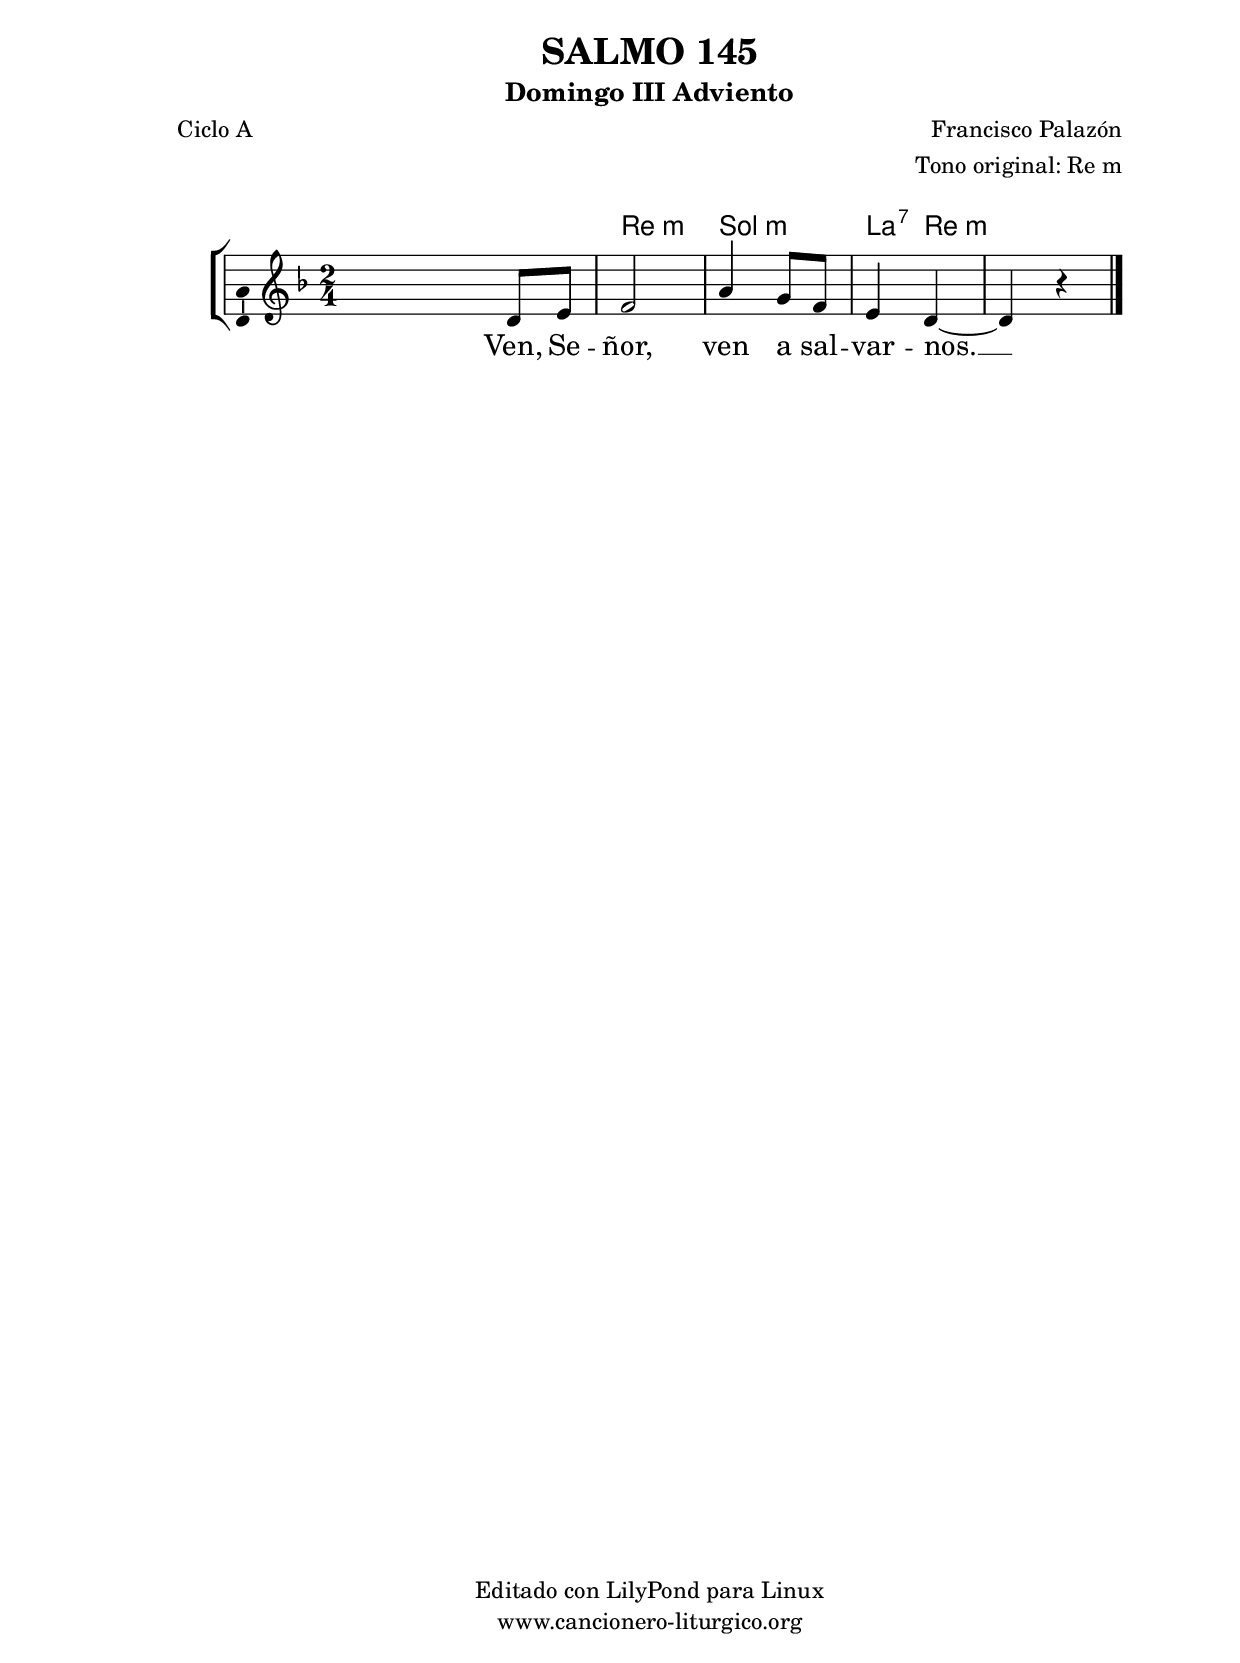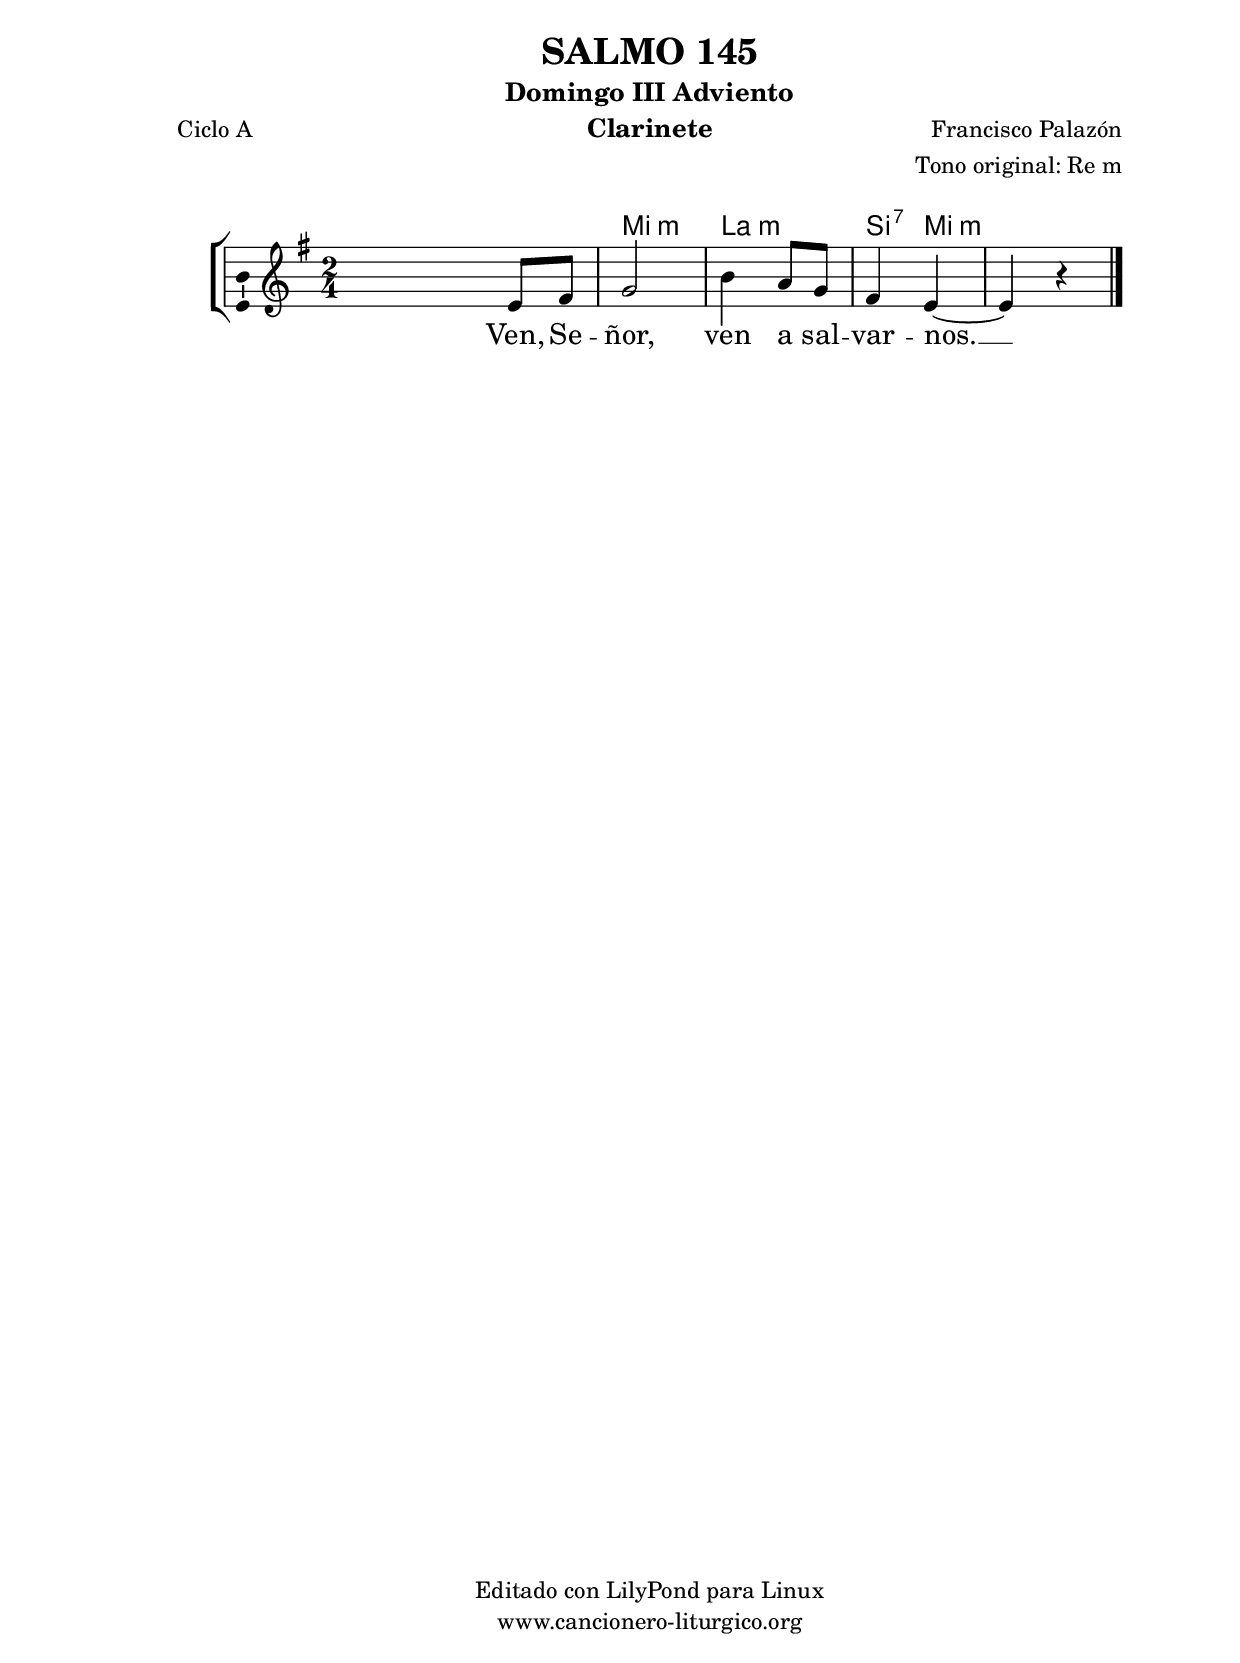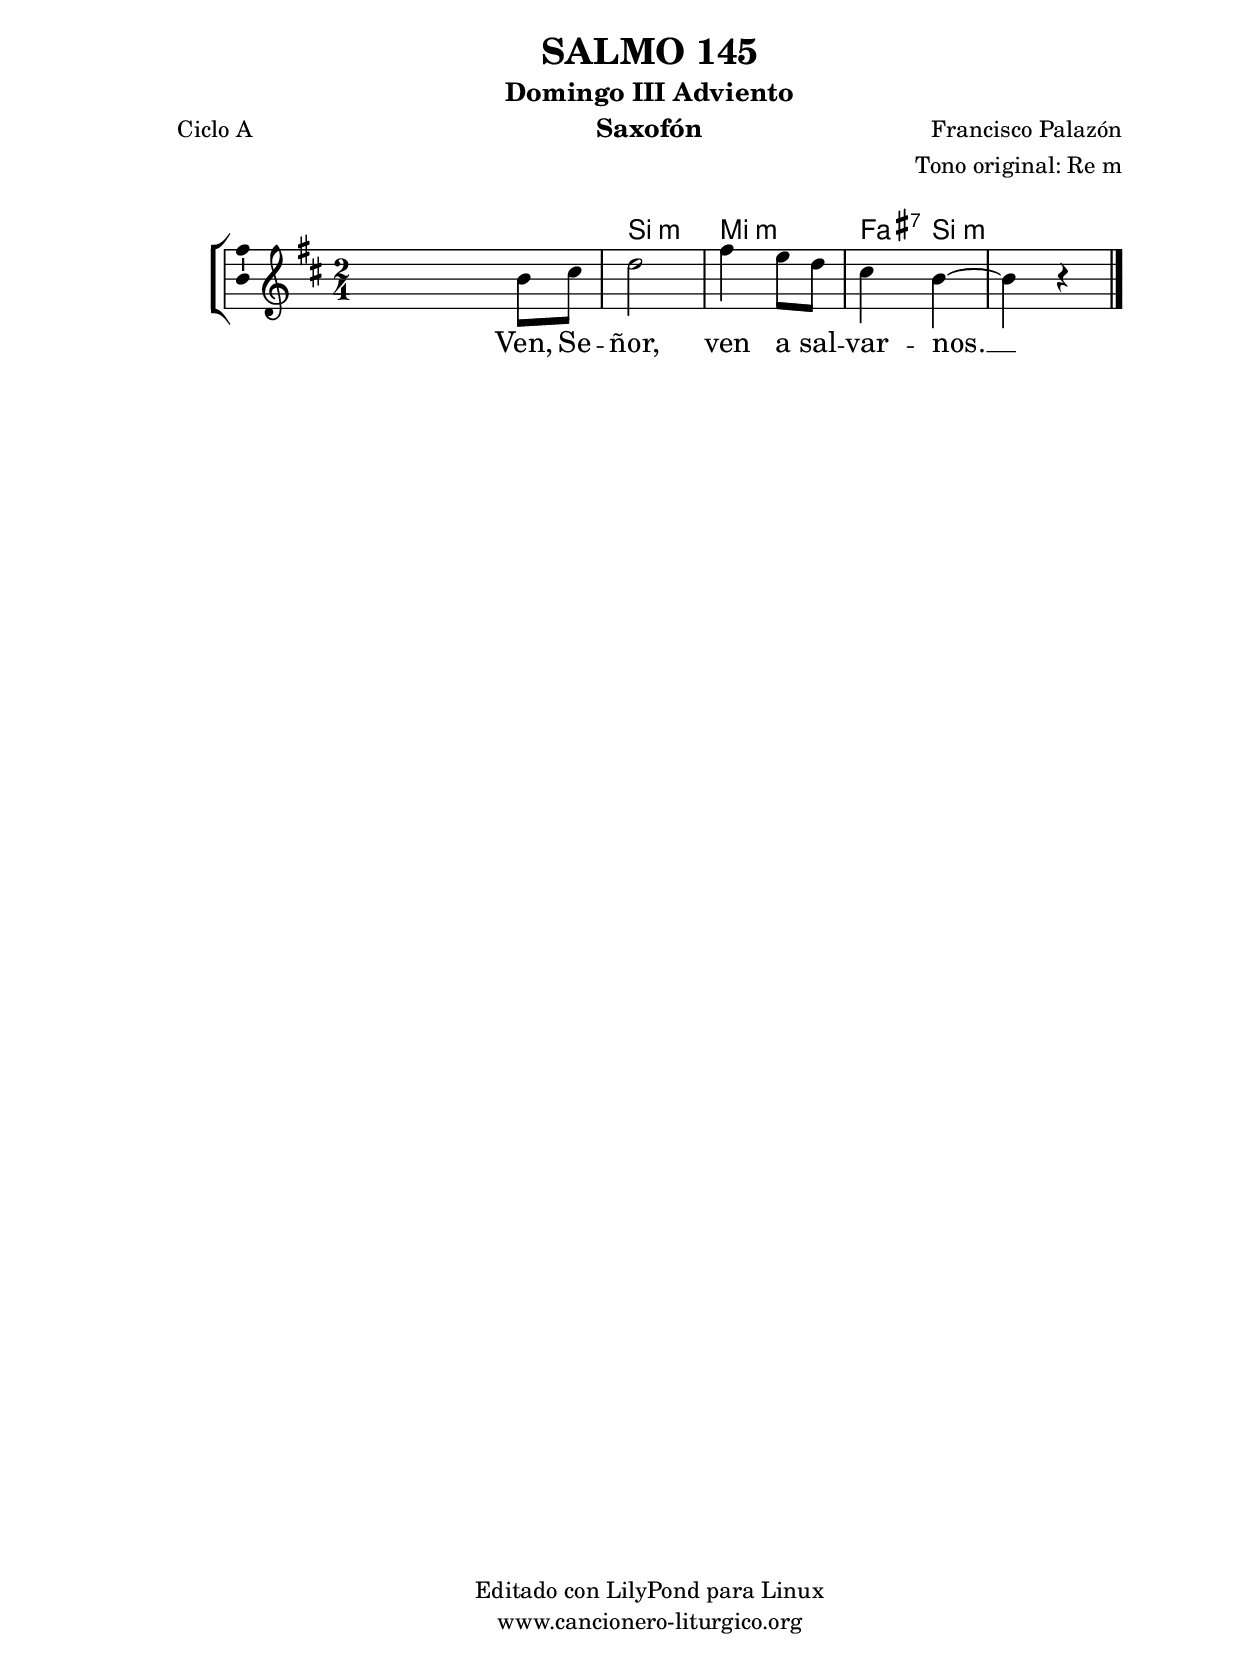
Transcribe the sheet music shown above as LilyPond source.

%
%para convertir .midi en .wav:
%timidity filename.midi -Ow -o finename.wav
%
%
%Para convertir de .wav a .mp3:
%lame -h -m j filename.wav
%
%
%para escuchar el midi:
%timidity nombrefichero.midi
%


%versión de lilypond para la que se ha escrito esta partitura:
\version "2.16.0"

	%Tamaño papel
	#(set-default-paper-size "a4")
	%Tamaño partitura
	#(set-global-staff-size 20)
	%No responde al pulsar sobre una nota
	#(ly:set-option 'point-and-click #f)

%parámetros del encabezamiento:
\header {
	title = "SALMO 145"
	subtitle = "Domingo III Adviento"
	composer = "Francisco Palazón"
	poet = "Ciclo A"
	meter = ""
	arranger = "Tono original: Re m"
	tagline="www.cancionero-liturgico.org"
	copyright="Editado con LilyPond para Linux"
	tiempo = "Adviento"
	usos = "Salmo"
	letra = "Ven, Señor, ven a salvarnos."
	}

%parámetros asociados al papel:
\paper  {
	oddHeaderMarkup = \markup {\fill-line { \on-the-fly #not-first-page \fromproperty #'header:title \on-the-fly #not-first-page \fromproperty #'header:composer }}
	evenHeaderMarkup = \markup {\fill-line { \fromproperty #'header:composer \fromproperty #'header:title }}
	#(set-paper-size "a4")
	print-page-number = ##f
	first-page-number = 1
	print-first-page-number = ##f
%	head-separation = 3.0 \cm
	top-margin = 2.0 \cm
	bottom-margin = 0.5\cm
%%%	bottom-margin = -1.0\cm
	left-margin = 3.0 \cm
	line-width = 16.0 \cm 
	indent = 8\mm
	interscoreline = 2.\mm
	between-system-space = 15\mm
%	para que las partituras no llenen la hoja:
	ragged-bottom = ##t
%	idem para la última hoja:
	ragged-last-bottom = ##f
%	para que las partituras llenen el ancho del papel:
	ragged-last = ##f
	after-title-space = 2.5 \cm
%page-count=1
%system-count=8

	%Flexible Vertical Spacing
%	markup-markup-spacing =
%	#'((basic-distance . 15) (minimum-distance . 15) (padding . 3))
	markup-system-spacing =
	#'((basic-distance . 15) (minimum-distance . 15) (padding . 3))
	system-system-spacing =
	#'((basic-distance . 15) (minimum-distance . 15) (padding . 3))
	score-system-spacing =
	#'((basic-distance . 15) (minimum-distance . 15) (padding . 5))
%	top-system-spacing = % header
%	#'((basic-distance . 8) (minimum-distance . 0) (padding . 3))
%	top-markup-spacing =
%	#'((basic-distance . 20) (minimum-distance . 20) (padding . 3))
	last-bottom-spacing = % footer
	#'((basic-distance . 5) (minimum-distance . 5) (padding . 3))
%	score-markup-spacing =
%	#'((basic-distance . 16) (minimum-distance . 13) (padding . 3))

	}


%parámetros que afectan a toda la partitura:
global =  {
	%clave de sol (G):
	\clef G
	%armadura:
%	\transpose g f
	\key d \minor
	\tempo 4=100
	\set Score.tempoHideNote = ##t
	}


acordes = {
	\italianChords
	\chordmode {
%	\transpose g f
{

s2
d2:m g:m a4:7 d:m s2

	}
	}
}

melodia = 
%	\transpose g f
{
	\relative c'{

\time 2/4
s4 d8 e
f2
a4 g8 f
e4 d~
d4 r4

	\bar "|."
	}
	}


texto = \lyricmode {
Ven, Se -- ñor, ven a sal -- var -- nos. __
	}


acordesStaff = \context ChordNames = acordesStaff <<
	\set chordChanges = ##t
	\acordes
	>>


vozStaff = \context Voice = vozStaff
\with {\consists "Ambitus_engraver"}
<<
%	\set Staff.instrumentName = ""
%	\set Staff.shortInstrumentName = ""
%	\set Staff.midiInstrument = #"clarinet"
%	\set Staff.midiInstrument = #"cello"
%	\set Staff.midiInstrument = #"flute"
	\set Staff.midiInstrument = #"electric guitar (jazz)"
%	\set Staff.midiInstrument = #"english horn"
%	\set Staff.midiInstrument = #"violin"
%	\set Staff.midiInstrument = #"glockenspiel"
	\set Staff.midiMinimumVolume = #0.7
	\set Staff.midiMaximumVolume = #0.9
	\global
	\melodia
	>>


textoStaff = \context Lyrics = textoStaff <<
	\lyricsto vozStaff \texto
	>>

\book {
	\score {
		\context ChoirStaff {
			\override StaffGroup.SystemStartBracket #'collapse-height = #1
			\override Score.SystemStartBar #'collapse-height = #1
			<<
			\acordesStaff
			\vozStaff
			\textoStaff
			>>
			}
		\layout {
	    		\context {
				\Lyrics
				\override LyricText #'font-size = #2
				}
	   		 \context {
				\Score
				%fontSize = #3
				\override StaffSymbol #'staff-space = #(magstep +3)
				%\override Beam #'thickness = #0.55
				%\override SpacingSpanner #'spacing-increment = #1.0
				%\override Slur #'height-limit = #1.5
				}
			}
		}
	\score {
		\unfoldRepeats
		\context ChoirStaff {
			<<
			\acordesStaff
			\vozStaff
			>>
			}
		\midi {
	  		\context {
	  			\Score
				tempoWholesPerMinute = #(ly:make-moment 70 4)
				}
			}
		}
	}

%Partitura para clarinete
#(define output-suffix "C")
\book {
	\header{
		instrument = "Clarinete"
		}
	\score {
		\context ChoirStaff {
			\override StaffGroup.SystemStartBracket #'collapse-height = #1
			\override Score.SystemStartBar #'collapse-height = #1
\transpose c d
			<<
			\acordesStaff
			\vozStaff
			\textoStaff
			>>
			}
		\layout {
	    		\context {
				\Lyrics
				\override LyricText #'font-size = #2
				}
	   		 \context {
				\Score
				%fontSize = #3
				\override StaffSymbol #'staff-space = #(magstep +3)
				%\override Beam #'thickness = #0.55
				%\override SpacingSpanner #'spacing-increment = #1.0
				%\override Slur #'height-limit = #1.5
				}
			}
		}
	}

%Partitura para saxofón
#(define output-suffix "S")
\book {
	\header{
		instrument = "Saxofón"
		}
	\score {
		\context ChoirStaff {
			\override StaffGroup.SystemStartBracket #'collapse-height = #1
			\override Score.SystemStartBar #'collapse-height = #1
\transpose c a
			<<
			\acordesStaff
			\vozStaff
			\textoStaff
			>>
			}
		\layout {
	    		\context {
				\Lyrics
				\override LyricText #'font-size = #2
				}
	   		 \context {
				\Score
				%fontSize = #3
				\override StaffSymbol #'staff-space = #(magstep +3)
				%\override Beam #'thickness = #0.55
				%\override SpacingSpanner #'spacing-increment = #1.0
				%\override Slur #'height-limit = #1.5
				}
			}
		}
	}

